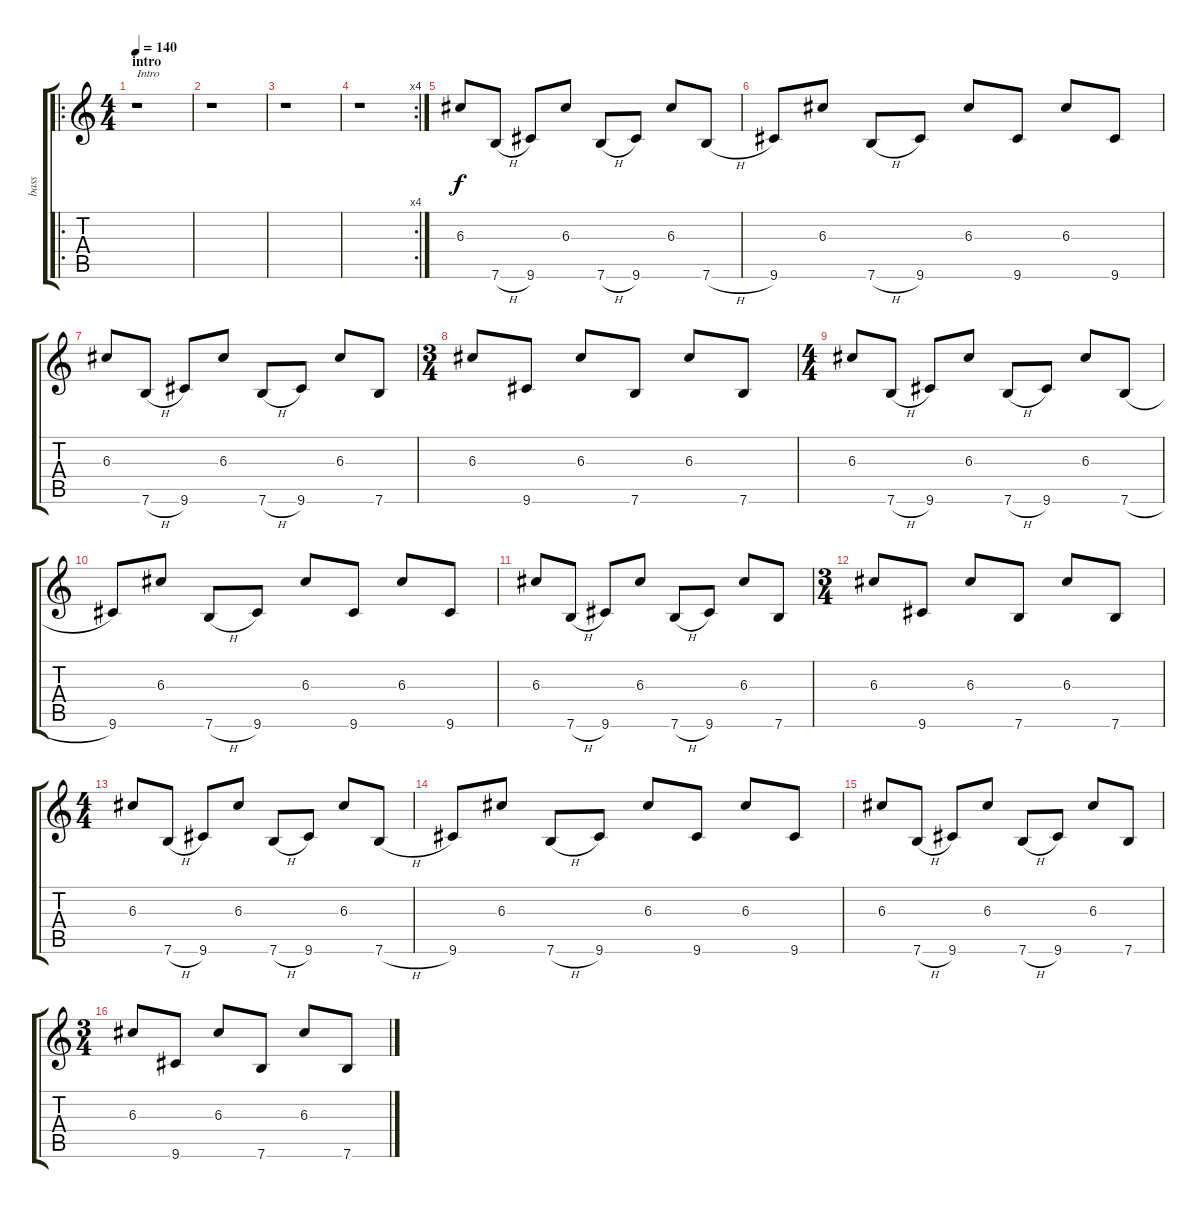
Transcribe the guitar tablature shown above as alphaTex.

\track ("bass" "bass") {instrument electricbasspick}
\staff {score tabs}
\tuning (E4 B3 G3 D3 A2 E2) {hide}
\ro
\ts (4 4)
\section ("" "intro")
\tempo 140
\clef g2
\ks c
r.1{txt "Intro" dy f instrument electricbasspick} |
r.1 |
r.1 |
\rc 4
r.1 |
6.3.8 7.6{h}.8 9.6.8 6.3.8 7.6{h}.8 9.6.8 6.3.8 7.6{h}.8 |
9.6.8 6.3.8 7.6{h}.8 9.6.8 6.3.8 9.6.8 6.3.8 9.6.8 |
6.3.8 7.6{h}.8 9.6.8 6.3.8 7.6{h}.8 9.6.8 6.3.8 7.6.8 |
\ts (3 4)
6.3.8 9.6.8 6.3.8 7.6.8 6.3.8 7.6.8 |
\ts (4 4)
6.3.8 7.6{h}.8 9.6.8 6.3.8 7.6{h}.8 9.6.8 6.3.8 7.6{h}.8 |
9.6.8 6.3.8 7.6{h}.8 9.6.8 6.3.8 9.6.8 6.3.8 9.6.8 |
6.3.8 7.6{h}.8 9.6.8 6.3.8 7.6{h}.8 9.6.8 6.3.8 7.6.8 |
\ts (3 4)
6.3.8 9.6.8 6.3.8 7.6.8 6.3.8 7.6.8 |
\ts (4 4)
6.3.8 7.6{h}.8 9.6.8 6.3.8 7.6{h}.8 9.6.8 6.3.8 7.6{h}.8 |
9.6.8 6.3.8 7.6{h}.8 9.6.8 6.3.8 9.6.8 6.3.8 9.6.8 |
6.3.8 7.6{h}.8 9.6.8 6.3.8 7.6{h}.8 9.6.8 6.3.8 7.6.8 |
\ts (3 4)
6.3.8 9.6.8 6.3.8 7.6.8 6.3.8 7.6.8
